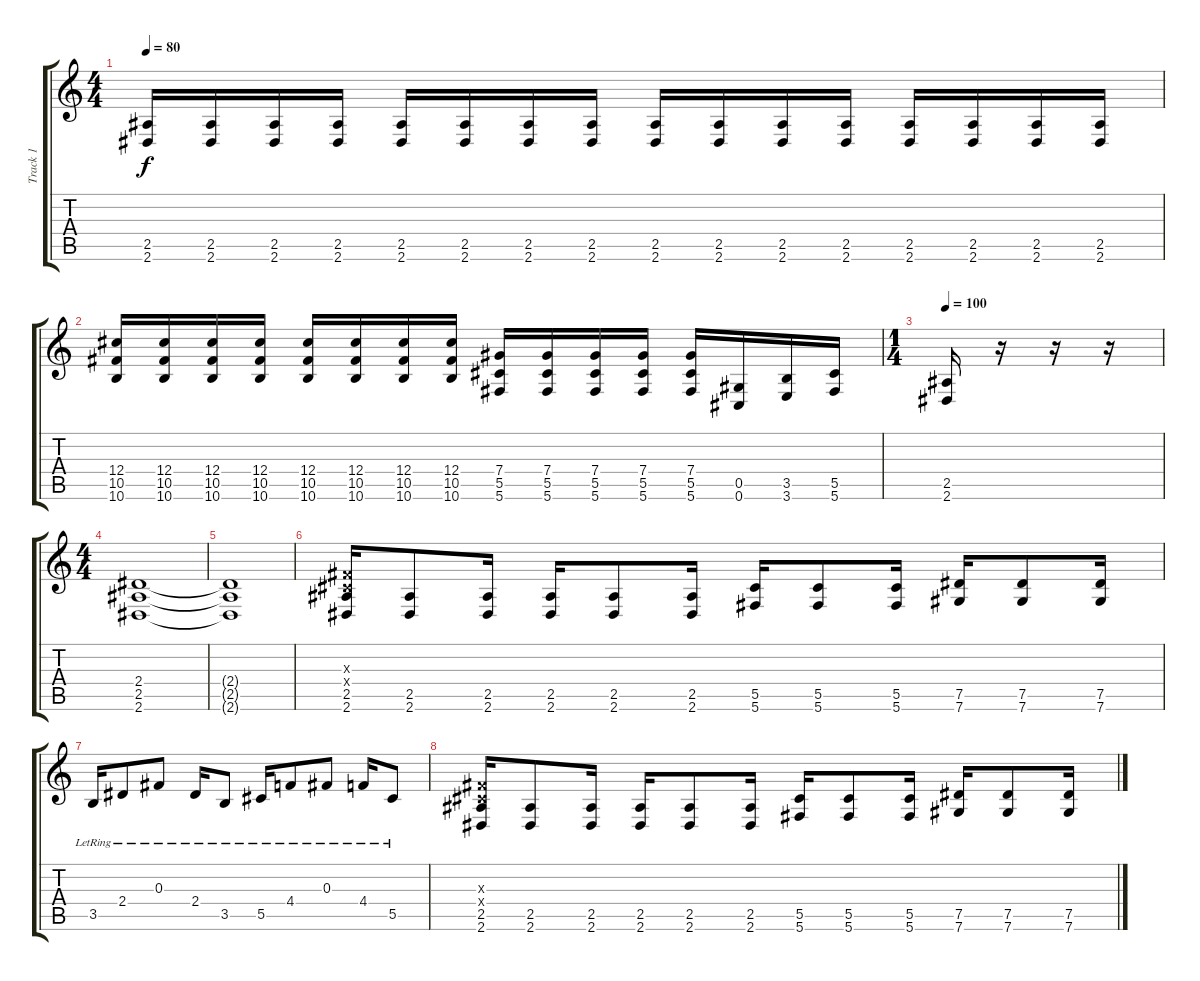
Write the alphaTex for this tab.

\track ("Track 1" "Track 1") {instrument distortionguitar}
\staff {score tabs}
\tuning (Eb4 Bb3 Gb3 Db3 Ab2 Db2) {hide}
\ts (4 4)
\tempo 80
\clef g2
\ks c
(2.5 2.6).16{dy f} (2.5 2.6).16 (2.5 2.6).16 (2.5 2.6).16 (2.5 2.6).16 (2.5 2.6).16 (2.5 2.6).16 (2.5 2.6).16 (2.5 2.6).16 (2.5 2.6).16 (2.5 2.6).16 (2.5 2.6).16 (2.5 2.6).16 (2.5 2.6).16 (2.5 2.6).16 (2.5 2.6).16 |
(12.4 10.5 10.6).16 (12.4 10.5 10.6).16 (12.4 10.5 10.6).16 (12.4 10.5 10.6).16 (12.4 10.5 10.6).16 (12.4 10.5 10.6).16 (12.4 10.5 10.6).16 (12.4 10.5 10.6).16 (7.4 5.5 5.6).16 (7.4 5.5 5.6).16 (7.4 5.5 5.6).16 (7.4 5.5 5.6).16 (7.4 5.5 5.6).16 (0.5 0.6).16 (3.5 3.6).16 (5.5 5.6).16 |
\ts (1 4)
\tempo 100
(2.5 2.6).16 r.16 r.16 r.16 |
\ts (4 4)
(2.4 2.5 2.6).1 |
(2.4{t} 2.5{t} 2.6{t}).1 |
(0.3{x} 0.4{x} 2.5 2.6).16 (2.5 2.6).8 (2.5 2.6).16 (2.5 2.6).16 (2.5 2.6).8 (2.5 2.6).16 (5.5 5.6).16 (5.5 5.6).8 (5.5 5.6).16 (7.5 7.6).16 (7.5 7.6).8 (7.5 7.6).16 |
3.5{lr}.16 2.4{lr}.8 0.3{lr}.8 2.4{lr}.16 3.5{lr}.8 5.5{lr}.16 4.4{lr}.8 0.3{lr}.8 4.4{lr}.16 5.5{lr}.8 |
(0.3{x} 0.4{x} 2.5 2.6).16 (2.5 2.6).8 (2.5 2.6).16 (2.5 2.6).16 (2.5 2.6).8 (2.5 2.6).16 (5.5 5.6).16 (5.5 5.6).8 (5.5 5.6).16 (7.5 7.6).16 (7.5 7.6).8 (7.5 7.6).16
